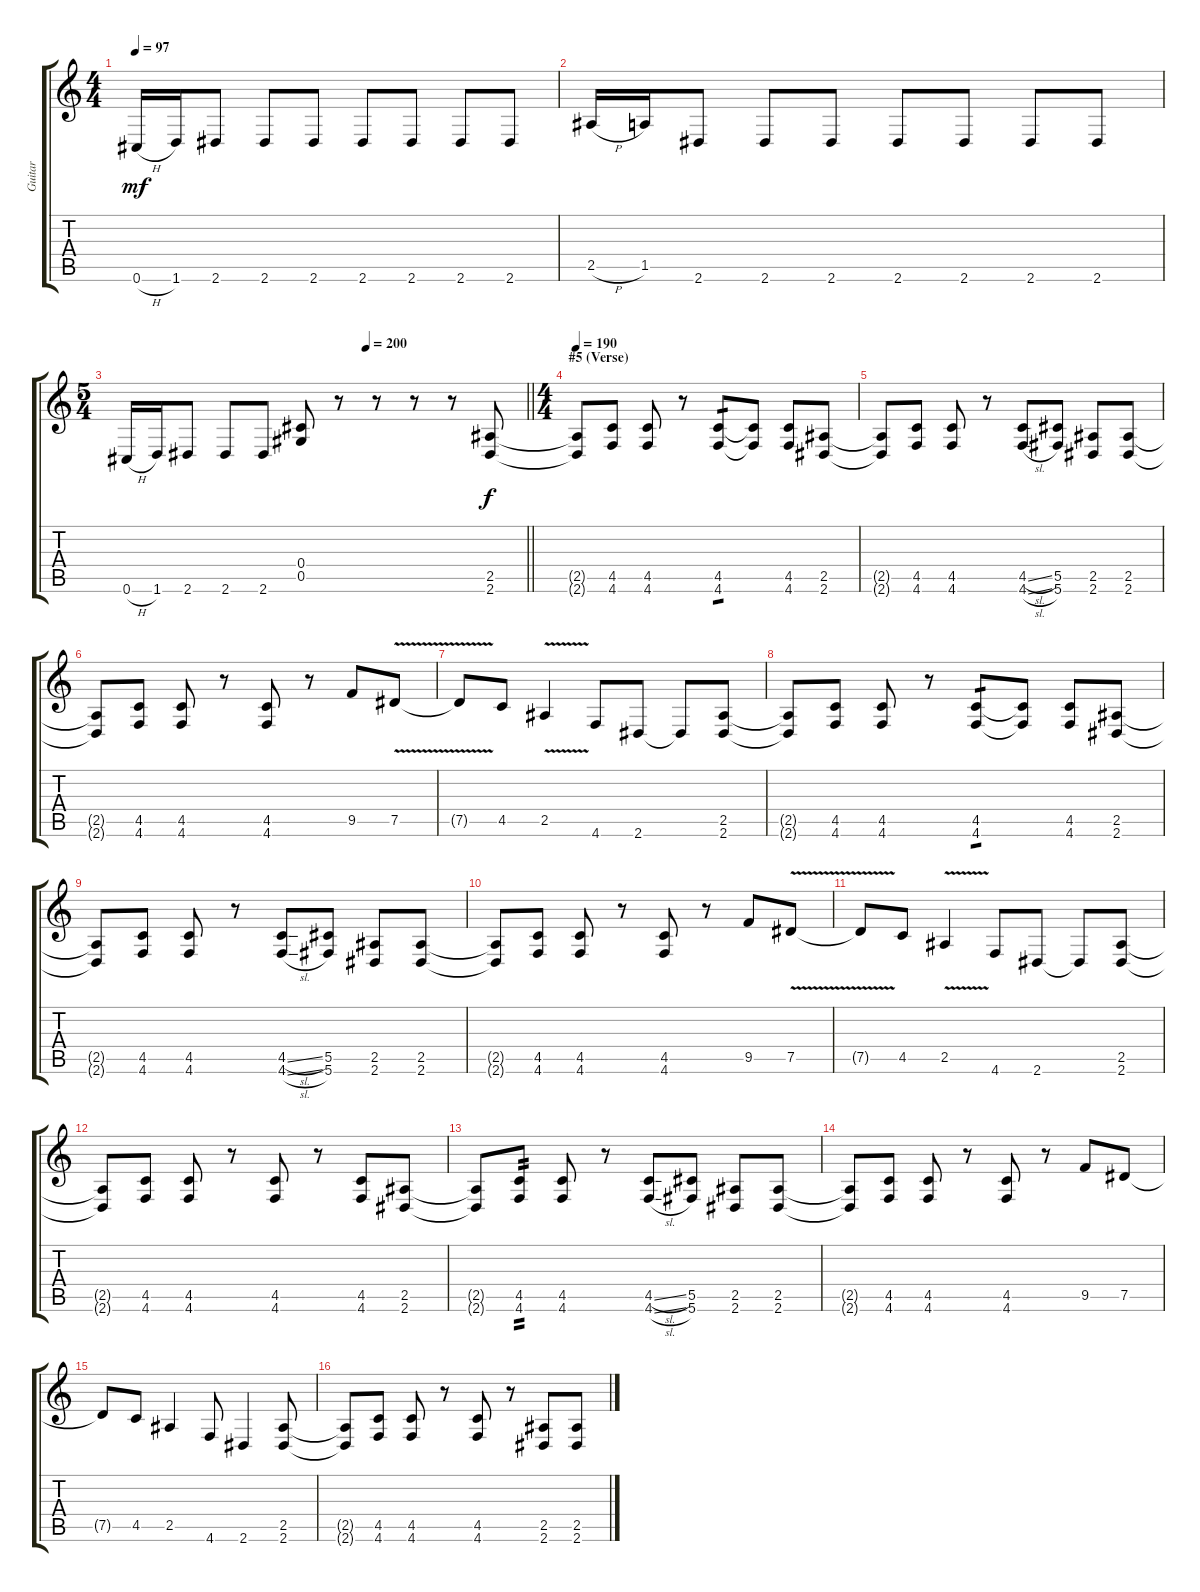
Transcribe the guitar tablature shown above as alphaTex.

\track ("Guitar" "Guitar") {instrument distortionguitar}
\staff {score tabs}
\tuning (Eb4 Bb3 Gb3 Db3 Ab2 Db2) {hide}
\ts (4 4)
\tempo 97
\clef g2
\ks c
0.6{h}.16{dy mf} 1.6.16 2.6.8 2.6.8 2.6.8 2.6.8 2.6.8 2.6.8 2.6.8 |
2.5{h}.16 1.5.16 2.6.8 2.6.8 2.6.8 2.6.8 2.6.8 2.6.8 2.6.8 |
\ts (5 4)
\tempo (200 0.6)
\barLineRight lightlight
0.6{h}.16 1.6.16 2.6.8 2.6.8 2.6.8 (0.4 0.5).8 r.8 r.8 r.8 r.8 (2.5 2.6).8{dy f} |
\ts (4 4)
\section ("" "#5 (Verse)")
\tempo 97
\tempo 190
(2.5{t} 2.6{t}).8 (4.5 4.6).8 (4.5 4.6).8 r.8 (4.5 4.6).8{tp 1} (4.5{t} 4.6{t}).8 (4.5 4.6).8 (2.5 2.6).8 |
(2.5{t} 2.6{t}).8 (4.5 4.6).8 (4.5 4.6).8 r.8 (4.5{sl} 4.6{sl}).8 (5.5 5.6).8 (2.5 2.6).8 (2.5 2.6).8 |
(2.5{t} 2.6{t}).8 (4.5 4.6).8 (4.5 4.6).8 r.8 (4.5 4.6).8 r.8 9.5.8 7.5{v}.8 |
7.5{t}.8 4.5.8 2.5{v}.4 4.6.8 2.6.8 2.6{t}.8 (2.5 2.6).8 |
(2.5{t} 2.6{t}).8 (4.5 4.6).8 (4.5 4.6).8 r.8 (4.5 4.6).8{tp 1} (4.5{t} 4.6{t}).8 (4.5 4.6).8 (2.5 2.6).8 |
(2.5{t} 2.6{t}).8 (4.5 4.6).8 (4.5 4.6).8 r.8 (4.5{sl} 4.6{sl}).8 (5.5 5.6).8 (2.5 2.6).8 (2.5 2.6).8 |
(2.5{t} 2.6{t}).8 (4.5 4.6).8 (4.5 4.6).8 r.8 (4.5 4.6).8 r.8 9.5.8 7.5{v}.8 |
7.5{t}.8 4.5.8 2.5{v}.4 4.6.8 2.6.8 2.6{t}.8 (2.5 2.6).8 |
(2.5{t} 2.6{t}).8 (4.5 4.6).8 (4.5 4.6).8 r.8 (4.5 4.6).8 r.8 (4.5 4.6).8 (2.5 2.6).8 |
(2.5{t} 2.6{t}).8 (4.5 4.6).8{tp 2} (4.5 4.6).8 r.8 (4.5{sl} 4.6{sl}).8 (5.5 5.6).8 (2.5 2.6).8 (2.5 2.6).8 |
(2.5{t} 2.6{t}).8 (4.5 4.6).8 (4.5 4.6).8 r.8 (4.5 4.6).8 r.8 9.5.8 7.5.8 |
7.5{t}.8 4.5.8 2.5.4 4.6.8 2.6.4 (2.5 2.6).8 |
(2.5{t} 2.6{t}).8 (4.5 4.6).8 (4.5 4.6).8 r.8 (4.5 4.6).8 r.8 (2.5 2.6).8 (2.5 2.6).8
